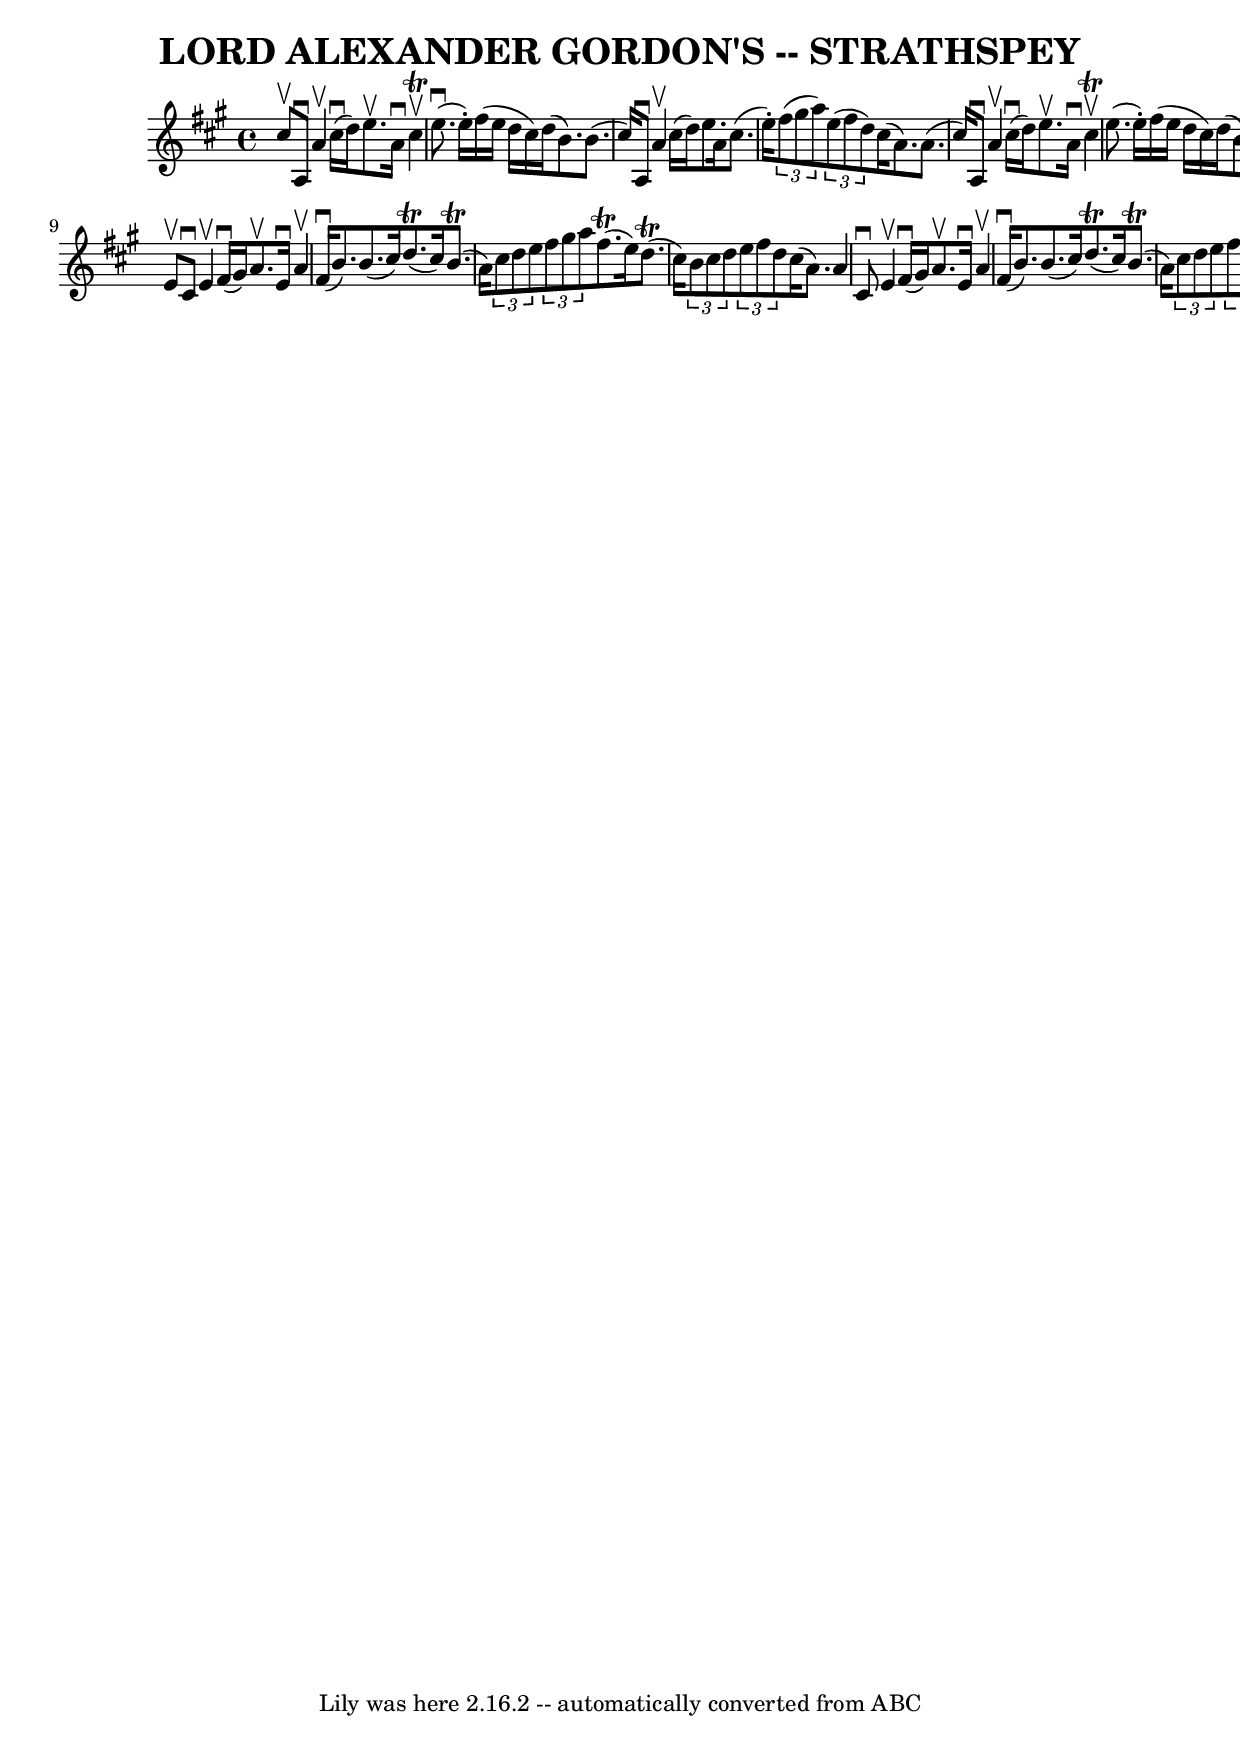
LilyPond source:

\version "2.7.40"
\include "Mammoth.ily"
\header {
	book = "Ryan's Mammoth Collection of Fiddle Tunes"
	crossRefNumber = "1"
	footnotes = ""
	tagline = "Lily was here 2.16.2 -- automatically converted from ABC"
	title = "LORD ALEXANDER GORDON'S -- STRATHSPEY"
}
voicedefault =  {
\set Score.defaultBarType = "empty"

 \override Staff.TimeSignature #'style = #'C
 \time 4/4 \key a \major cis''8^\upbow       |
 a8^\downbow a'4 
^\upbow cis''16 (^\downbow d''16) e''8.^\upbow a'16^\downbow   
cis''4^\upbow^\trill   |
 e''8. (^\downbow e''16 -.) fis''16 (
 e''16 d''16 cis''16) d''16 (b'8.) b'8. (cis''16)     
  |
 a8^\downbow a'4^\upbow cis''16 (d''16) e''8. a'16 
 cis''8. (e''16 -.)   |
   \times 2/3 { fis''8 (gis''8    
a''8) }   \times 2/3 { e''8 (fis''8 d''8) } cis''16 (a'8.  
-) a'8. (cis''16)   |
     |
 a8^\downbow a'4^\upbow  
 cis''16 (^\downbow d''16) e''8.^\upbow a'16^\downbow cis''4 
^\upbow^\trill   |
 e''8. (e''16 -.) fis''16 (e''16 d''16  
 cis''16) d''16 (b'8.) b'8. (cis''16)       |
 a8 
^\downbow a'4 cis''16 (d''16) e''8. a'16 cis''8. (e''16 
-.)   |
   \times 2/3 { fis''8 (gis''8 a''8) }   
\times 2/3 { e''8 (fis''8 d''8) } cis''16 (a'8.) a'8    
\bar "|." e'8^\upbow       |
 cis'8^\downbow e'4^\upbow     
fis'16 (^\downbow gis'16) a'8.^\upbow e'16^\downbow a'4^\upbow   
|
 fis'16 (^\downbow b'8.) b'8. (cis''16) d''8. 
(^\trill cis''16) b'8. (^\trill a'16)       |
   
\times 2/3 { cis''8 d''8 e''8  }   \times 2/3 { fis''8 gis''8    
a''8  } fis''8. (^\trill e''16) d''8. (^\trill cis''16)   
|
   \times 2/3 { b'8 cis''8 d''8  }   \times 2/3 { e''8    
fis''8 d''8  } cis''16 (a'8.) a'4    |
     |
 cis'8 
^\downbow e'4^\upbow fis'16 (^\downbow gis'16) a'8.^\upbow   
e'16^\downbow a'4^\upbow   |
 fis'16 (^\downbow b'8.) b'8. 
(cis''16) d''8. (^\trill cis''16) b'8. (^\trill a'16)   
    |
   \times 2/3 { cis''8 d''8 e''8  }   \times 2/3 { fis''8 
 gis''8 a''8  }   \times 2/3 { e''8 fis''8 d''8  }   \times 2/3 {  
 cis''8 b'8 a'8  }   |
   \times 2/3 { b'8 cis''8 d''8  }   
\times 2/3 { e''8 fis''8 d''8  } cis''16 (a'8.) a'8    
\bar "|."   
}

\score{
    <<

	\context Staff="default"
	{
	    \voicedefault 
	}

    >>
	\layout {
	}
	\midi {}
}
